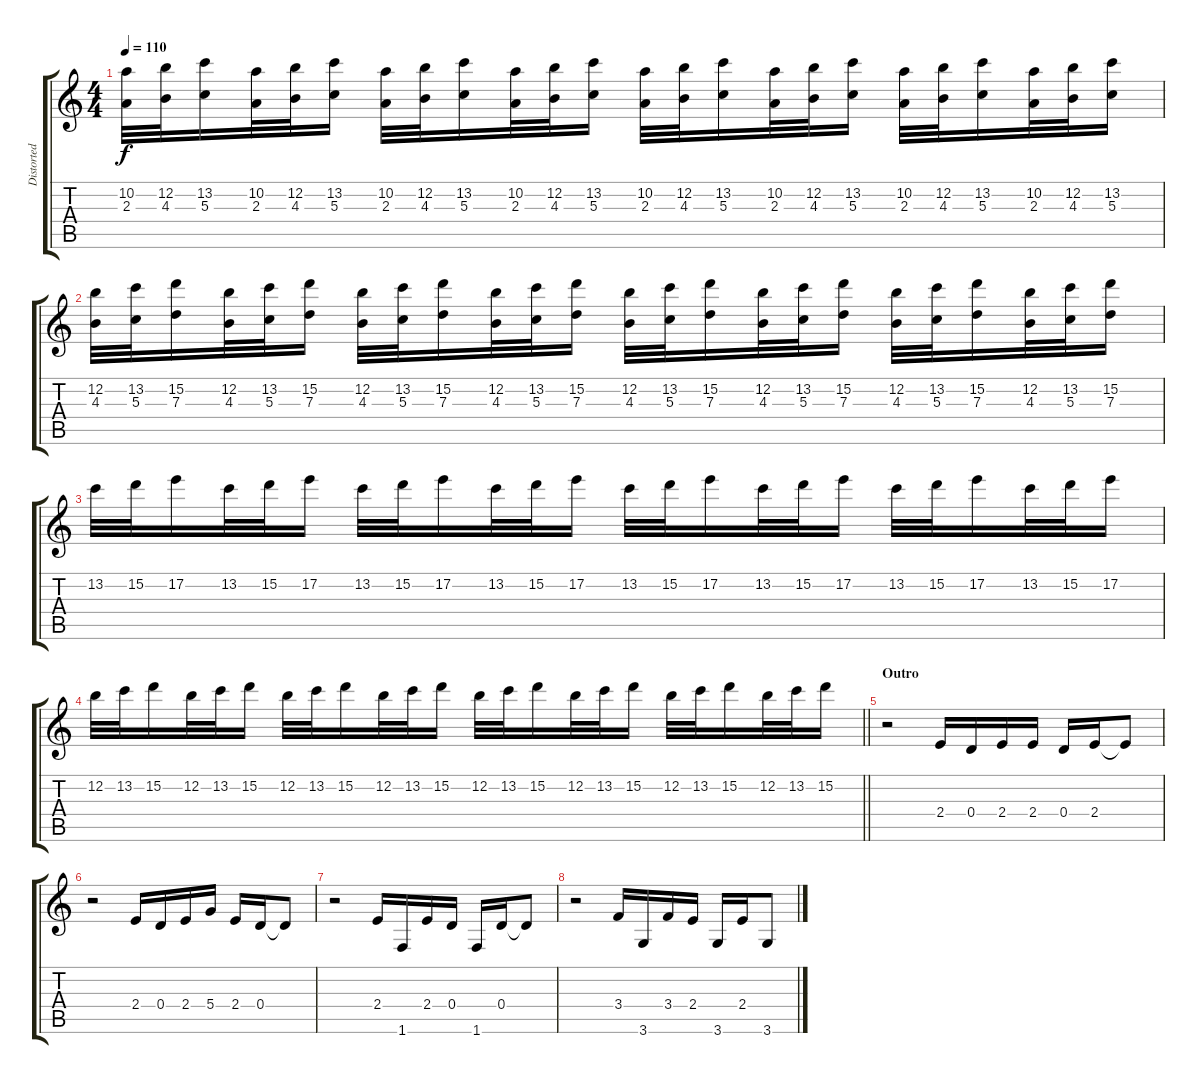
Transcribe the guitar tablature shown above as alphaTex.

\track ("Distorted Lead" "Distorted ") {instrument distortionguitar}
\staff {score tabs}
\tuning (E4 B3 G3 D3 A2 E2) {hide}
\ts (4 4)
\tempo 110
\clef g2
\ks c
(10.2 2.3).32{dy f} (12.2 4.3).32 (13.2 5.3).16 (10.2 2.3).32 (12.2 4.3).32 (13.2 5.3).16 (10.2 2.3).32 (12.2 4.3).32 (13.2 5.3).16 (10.2 2.3).32 (12.2 4.3).32 (13.2 5.3).16 (10.2 2.3).32 (12.2 4.3).32 (13.2 5.3).16 (10.2 2.3).32 (12.2 4.3).32 (13.2 5.3).16 (10.2 2.3).32 (12.2 4.3).32 (13.2 5.3).16 (10.2 2.3).32 (12.2 4.3).32 (13.2 5.3).16 |
(12.2 4.3).32 (13.2 5.3).32 (15.2 7.3).16 (12.2 4.3).32 (13.2 5.3).32 (15.2 7.3).16 (12.2 4.3).32 (13.2 5.3).32 (15.2 7.3).16 (12.2 4.3).32 (13.2 5.3).32 (15.2 7.3).16 (12.2 4.3).32 (13.2 5.3).32 (15.2 7.3).16 (12.2 4.3).32 (13.2 5.3).32 (15.2 7.3).16 (12.2 4.3).32 (13.2 5.3).32 (15.2 7.3).16 (12.2 4.3).32 (13.2 5.3).32 (15.2 7.3).16 |
13.2.32 15.2.32 17.2.16 13.2.32 15.2.32 17.2.16 13.2.32 15.2.32 17.2.16 13.2.32 15.2.32 17.2.16 13.2.32 15.2.32 17.2.16 13.2.32 15.2.32 17.2.16 13.2.32 15.2.32 17.2.16 13.2.32 15.2.32 17.2.16 |
\barLineRight lightlight
12.2.32 13.2.32 15.2.16 12.2.32 13.2.32 15.2.16 12.2.32 13.2.32 15.2.16 12.2.32 13.2.32 15.2.16 12.2.32 13.2.32 15.2.16 12.2.32 13.2.32 15.2.16 12.2.32 13.2.32 15.2.16 12.2.32 13.2.32 15.2.16 |
\section ("" "Outro")
r.2 2.4.16 0.4.16 2.4.16 2.4.16 0.4.16 2.4.16 2.4{t}.8 |
r.2 2.4.16 0.4.16 2.4.16 5.4.16 2.4.16 0.4.16 0.4{t}.8 |
r.2 2.4.16 1.6.16 2.4.16 0.4.16 1.6.16 0.4.16 0.4{t}.8 |
r.2 3.4.16 3.6.16 3.4.16 2.4.16 3.6.16 2.4.16 3.6.8
